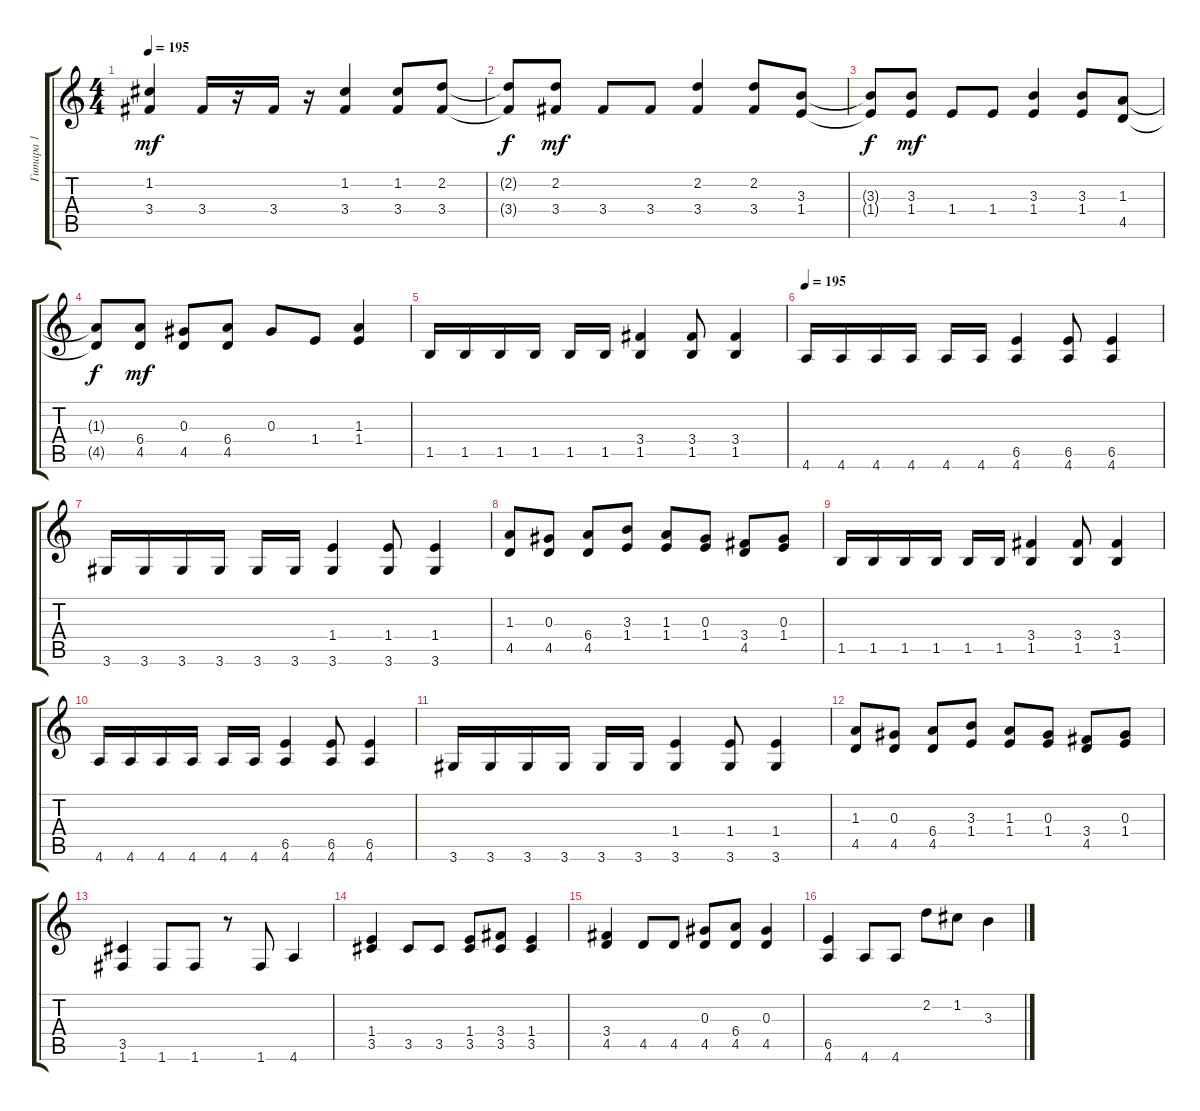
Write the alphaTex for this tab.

\track ("Гитара 1" "Гитара 1") {instrument overdrivenguitar}
\staff {score tabs}
\tuning (F4 C4 Ab3 Eb3 Bb2 F2) {hide}
\ts (4 4)
\tempo 195
\clef g2
\ks c
(1.2 3.4).4{dy mf} 3.4.16 r.16 3.4.16 r.16 (1.2 3.4).4 (1.2 3.4).8 (2.2 3.4).8 |
(2.2{t} 3.4{t}).8{dy f} (2.2 3.4).8{dy mf} 3.4.8 3.4.8 (2.2 3.4).4 (2.2 3.4).8 (3.3 1.4).8 |
(3.3{t} 1.4{t}).8{dy f} (3.3 1.4).8{dy mf} 1.4.8 1.4.8 (3.3 1.4).4 (3.3 1.4).8 (1.3 4.5).8 |
(1.3{t} 4.5{t}).8{dy f} (6.4 4.5).8{dy mf} (0.3 4.5).8 (6.4 4.5).8 0.3.8 1.4.8 (1.3 1.4).4 |
1.5.16 1.5.16 1.5.16 1.5.16 1.5.16 1.5.16 (3.4 1.5).4 (3.4 1.5).8 (3.4 1.5).4 |
\tempo 195
4.6.16 4.6.16 4.6.16 4.6.16 4.6.16 4.6.16 (6.5 4.6).4 (6.5 4.6).8 (6.5 4.6).4 |
3.6.16 3.6.16 3.6.16 3.6.16 3.6.16 3.6.16 (1.4 3.6).4 (1.4 3.6).8 (1.4 3.6).4 |
(1.3 4.5).8 (0.3 4.5).8 (6.4 4.5).8 (3.3 1.4).8 (1.3 1.4).8 (0.3 1.4).8 (3.4 4.5).8 (0.3 1.4).8 |
1.5.16 1.5.16 1.5.16 1.5.16 1.5.16 1.5.16 (3.4 1.5).4 (3.4 1.5).8 (3.4 1.5).4 |
4.6.16 4.6.16 4.6.16 4.6.16 4.6.16 4.6.16 (6.5 4.6).4 (6.5 4.6).8 (6.5 4.6).4 |
3.6.16 3.6.16 3.6.16 3.6.16 3.6.16 3.6.16 (1.4 3.6).4 (1.4 3.6).8 (1.4 3.6).4 |
(1.3 4.5).8 (0.3 4.5).8 (6.4 4.5).8 (3.3 1.4).8 (1.3 1.4).8 (0.3 1.4).8 (3.4 4.5).8 (0.3 1.4).8 |
(3.5 1.6).4 1.6.8 1.6.8 r.8 1.6.8 4.6.4 |
(1.4 3.5).4 3.5.8 3.5.8 (1.4 3.5).8 (3.4 3.5).8 (1.4 3.5).4 |
(3.4 4.5).4 4.5.8 4.5.8 (0.3 4.5).8 (6.4 4.5).8 (0.3 4.5).4 |
(6.5 4.6).4 4.6.8 4.6.8 2.2.8 1.2.8 3.3.4
